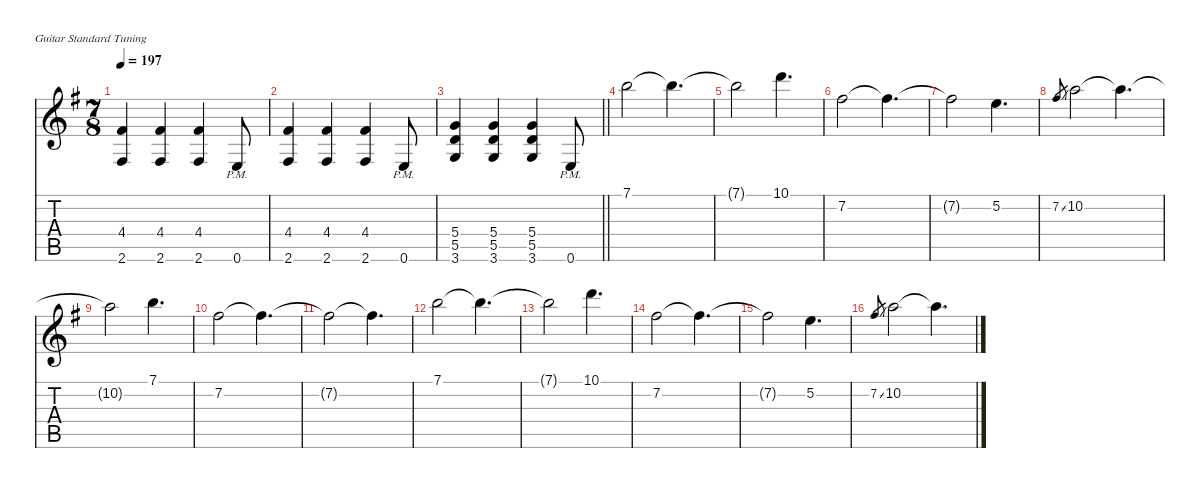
\defaultSystemsLayout 4
\hideDynamics
\bracketExtendMode nobrackets
\singleTrackTrackNamePolicy hidden
\multiTrackTrackNamePolicy hidden
\firstSystemTrackNameMode fullname
\firstSystemTrackNameOrientation horizontal
\otherSystemsTrackNameOrientation horizontal
\track ("Guitar 1" "dist.guit.") {mute instrument distortionguitar}
\staff {score tabs}
\tuning (E4 B3 G3 D3 A2 E2)
\ts (7 8)
\tempo 197
\clef g2
\ks eminor
(4.4{acc #} 2.6{acc #}).4{dy f beam Up} (4.4{acc #} 2.6{acc #}).4{beam Up} (4.4{acc #} 2.6{acc #}).4{beam Up} 0.6{pm acc forcenatural}.8{beam Up} |
(4.4{acc #} 2.6{acc #}).4{beam Up} (4.4{acc #} 2.6{acc #}).4{beam Up} (4.4{acc #} 2.6{acc #}).4{beam Up} 0.6{pm acc forcenatural}.8{beam Up} |
\barLineRight lightlight
(5.4{acc forcenatural} 5.5{acc forcenatural} 3.6{acc forcenatural}).4{beam Up} (5.4{acc forcenatural} 5.5{acc forcenatural} 3.6{acc forcenatural}).4{beam Up} (5.4{acc forcenatural} 5.5{acc forcenatural} 3.6{acc forcenatural}).4{beam Up} 0.6{pm acc forcenatural}.8{beam Up} |
7.1{acc forcenatural}.2{instrument electricguitarjazz beam Down} 7.1{t acc forcenatural}.4{d beam Down} |
7.1{t acc forcenatural}.2{beam Down} 10.1{acc forcenatural}.4{d beam Down} |
7.2{acc #}.2{beam Down} 7.2{t acc #}.4{d beam Down} |
7.2{t acc #}.2{beam Down} 5.2{acc forcenatural}.4{d beam Down} |
7.2{ss acc #}.8{gr dy mf beam Up} 10.2{acc forcenatural}.2{dy f beam Down} 10.2{t acc forcenatural}.4{d beam Down} |
10.2{t acc forcenatural}.2{beam Down} 7.1{acc forcenatural}.4{d beam Down} |
7.2{acc #}.2{beam Down} 7.2{t acc #}.4{d beam Down} |
7.2{t acc #}.2{beam Down} 7.2{t acc #}.4{d beam Down} |
7.1{acc forcenatural}.2{beam Down} 7.1{t acc forcenatural}.4{d beam Down} |
7.1{t acc forcenatural}.2{beam Down} 10.1{acc forcenatural}.4{d beam Down} |
7.2{acc #}.2{beam Down} 7.2{t acc #}.4{d beam Down} |
7.2{t acc #}.2{beam Down} 5.2{acc forcenatural}.4{d beam Down} |
7.2{ss acc #}.8{gr dy mf beam Up} 10.2{acc forcenatural}.2{dy f beam Down} 10.2{t acc forcenatural}.4{d beam Down}
